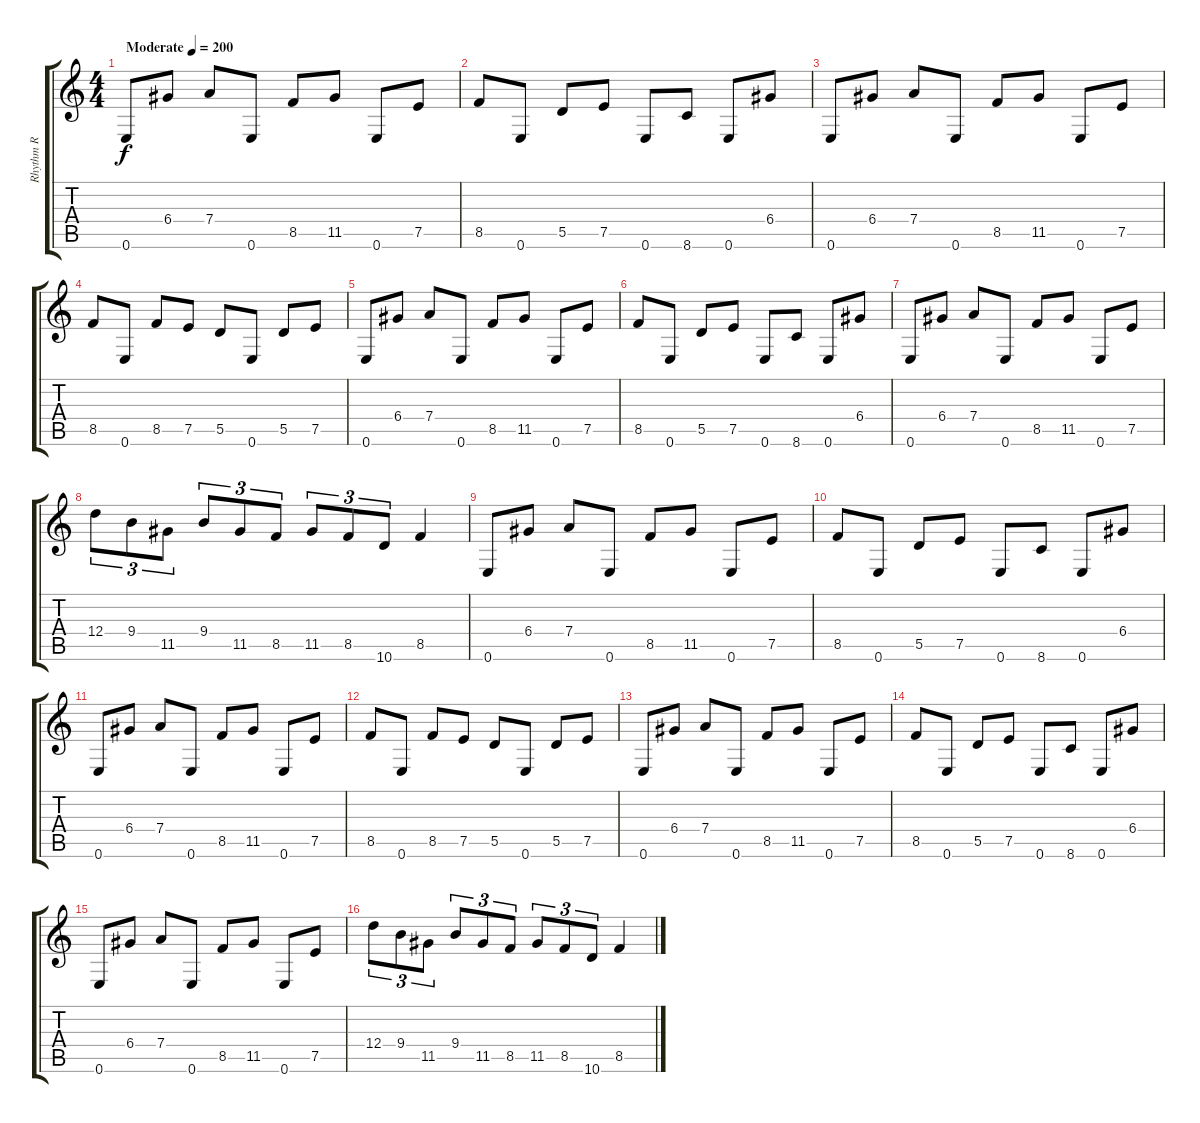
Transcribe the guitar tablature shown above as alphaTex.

\track ("Rhythm R" "Rhythm R") {instrument distortionguitar}
\staff {score tabs}
\tuning (E4 B3 G3 D3 A2 E2) {hide}
\ts (4 4)
\tempo (200 "Moderate")
\clef g2
\ks c
0.6.8{dy f instrument distortionguitar} 6.4.8 7.4.8 0.6.8 8.5.8 11.5.8 0.6.8 7.5.8 |
8.5.8 0.6.8 5.5.8 7.5.8 0.6.8 8.6.8 0.6.8 6.4.8 |
0.6.8 6.4.8 7.4.8 0.6.8 8.5.8 11.5.8 0.6.8 7.5.8 |
8.5.8 0.6.8 8.5.8 7.5.8 5.5.8 0.6.8 5.5.8 7.5.8 |
0.6.8 6.4.8 7.4.8 0.6.8 8.5.8 11.5.8 0.6.8 7.5.8 |
8.5.8 0.6.8 5.5.8 7.5.8 0.6.8 8.6.8 0.6.8 6.4.8 |
0.6.8 6.4.8 7.4.8 0.6.8 8.5.8 11.5.8 0.6.8 7.5.8 |
12.4.8{tu (3 2)} 9.4.8{tu (3 2)} 11.5.8{tu (3 2)} 9.4.8{tu (3 2)} 11.5.8{tu (3 2)} 8.5.8{tu (3 2)} 11.5.8{tu (3 2)} 8.5.8{tu (3 2)} 10.6.8{tu (3 2)} 8.5.4 |
0.6.8 6.4.8 7.4.8 0.6.8 8.5.8 11.5.8 0.6.8 7.5.8 |
8.5.8 0.6.8 5.5.8 7.5.8 0.6.8 8.6.8 0.6.8 6.4.8 |
0.6.8 6.4.8 7.4.8 0.6.8 8.5.8 11.5.8 0.6.8 7.5.8 |
8.5.8 0.6.8 8.5.8 7.5.8 5.5.8 0.6.8 5.5.8 7.5.8 |
0.6.8 6.4.8 7.4.8 0.6.8 8.5.8 11.5.8 0.6.8 7.5.8 |
8.5.8 0.6.8 5.5.8 7.5.8 0.6.8 8.6.8 0.6.8 6.4.8 |
0.6.8 6.4.8 7.4.8 0.6.8 8.5.8 11.5.8 0.6.8 7.5.8 |
12.4.8{tu (3 2)} 9.4.8{tu (3 2)} 11.5.8{tu (3 2)} 9.4.8{tu (3 2)} 11.5.8{tu (3 2)} 8.5.8{tu (3 2)} 11.5.8{tu (3 2)} 8.5.8{tu (3 2)} 10.6.8{tu (3 2)} 8.5.4
